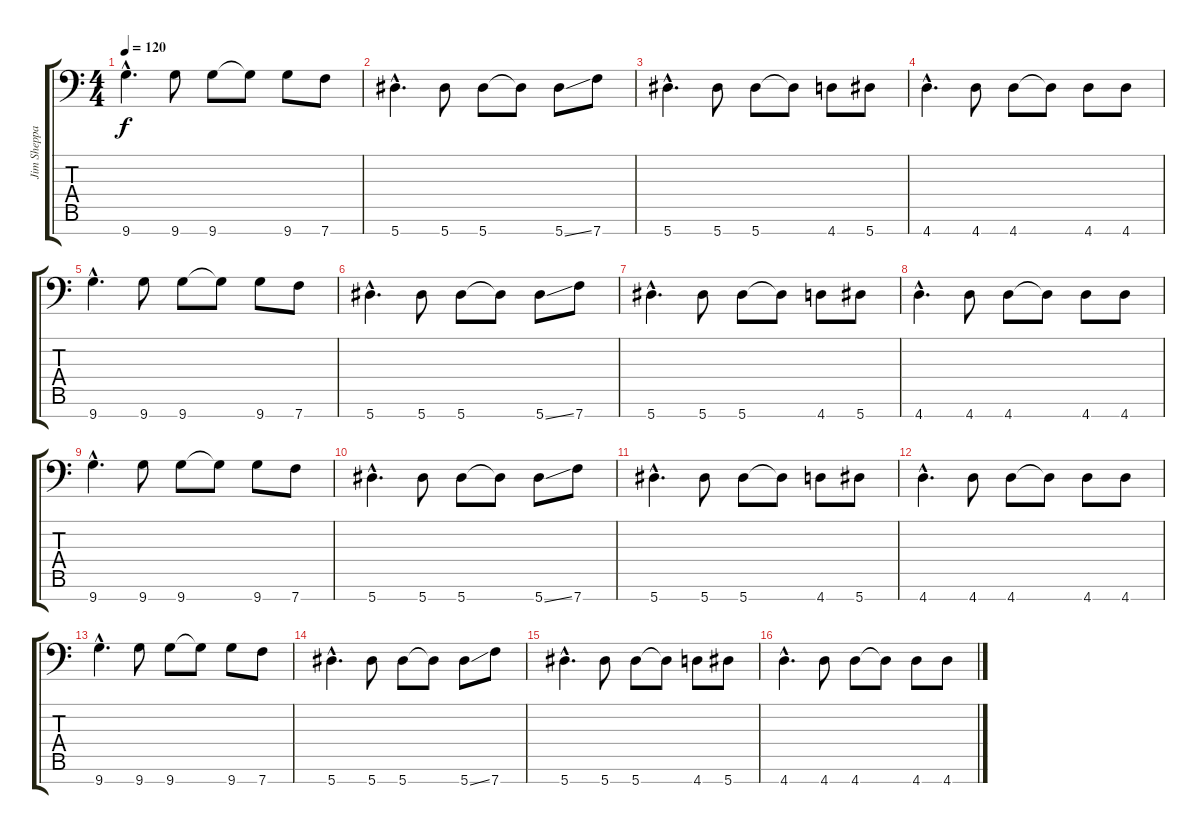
\track ("Jim Sheppard" "Jim Sheppa") {instrument electricbassfinger}
\staff {score tabs}
\tuning (Eb4 Bb3 Gb3 Db3 Ab2 Eb2 Bb1) {hide}
\ts (4 4)
\tempo 120
\clef f4
\ks c
9.7{hac}.4{d dy f instrument electricbassfinger} 9.7.8 9.7.8 9.7{t}.8 9.7.8 7.7.8 |
5.7{hac}.4{d} 5.7.8 5.7.8 5.7{t}.8 5.7{ss}.8 7.7.8 |
5.7{hac}.4{d} 5.7.8 5.7.8 5.7{t}.8 4.7.8 5.7.8 |
4.7{hac}.4{d} 4.7.8 4.7.8 4.7{t}.8 4.7.8 4.7.8 |
9.7{hac}.4{d} 9.7.8 9.7.8 9.7{t}.8 9.7.8 7.7.8 |
5.7{hac}.4{d} 5.7.8 5.7.8 5.7{t}.8 5.7{ss}.8 7.7.8 |
5.7{hac}.4{d} 5.7.8 5.7.8 5.7{t}.8 4.7.8 5.7.8 |
4.7{hac}.4{d} 4.7.8 4.7.8 4.7{t}.8 4.7.8 4.7.8 |
9.7{hac}.4{d} 9.7.8 9.7.8 9.7{t}.8 9.7.8 7.7.8 |
5.7{hac}.4{d} 5.7.8 5.7.8 5.7{t}.8 5.7{ss}.8 7.7.8 |
5.7{hac}.4{d} 5.7.8 5.7.8 5.7{t}.8 4.7.8 5.7.8 |
4.7{hac}.4{d} 4.7.8 4.7.8 4.7{t}.8 4.7.8 4.7.8 |
9.7{hac}.4{d} 9.7.8 9.7.8 9.7{t}.8 9.7.8 7.7.8 |
5.7{hac}.4{d} 5.7.8 5.7.8 5.7{t}.8 5.7{ss}.8 7.7.8 |
5.7{hac}.4{d} 5.7.8 5.7.8 5.7{t}.8 4.7.8 5.7.8 |
4.7{hac}.4{d} 4.7.8 4.7.8 4.7{t}.8 4.7.8 4.7.8
